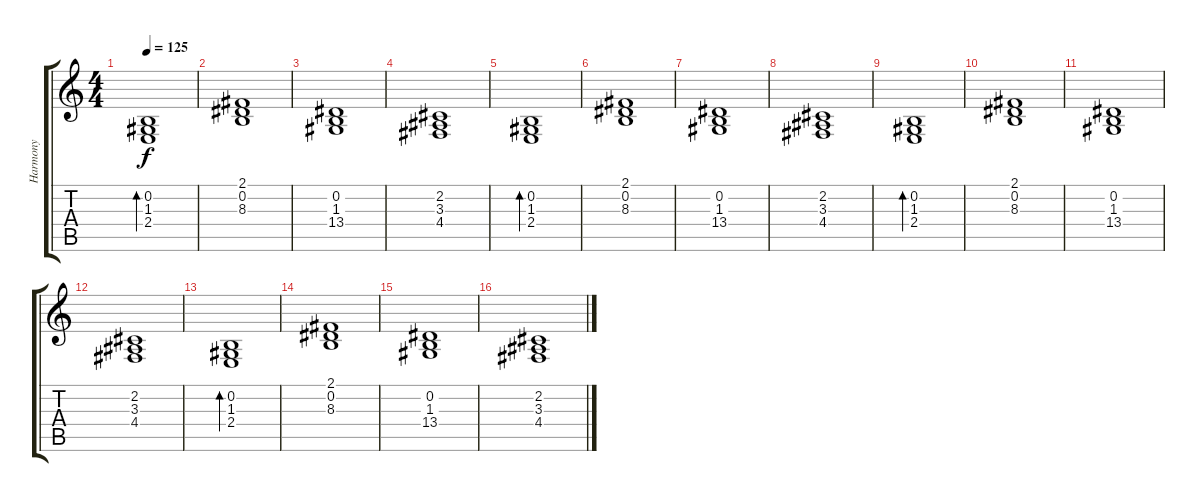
\track ("Harmony" "Harmony") {instrument pad3polysynth}
\staff {score tabs}
\tuning (E4 B3 G3 D3 A2 E2) {hide}
\ts (4 4)
\tempo 125
\clef g2
\ks c
(0.2 1.3 2.4).1{bd 480 dy f} |
(2.1 0.2 8.3).1 |
(0.2 1.3 13.4).1 |
(2.2 3.3 4.4).1 |
(0.2 1.3 2.4).1{bd 480} |
(2.1 0.2 8.3).1 |
(0.2 1.3 13.4).1 |
(2.2 3.3 4.4).1 |
(0.2 1.3 2.4).1{bd 480} |
(2.1 0.2 8.3).1 |
(0.2 1.3 13.4).1 |
(2.2 3.3 4.4).1 |
(0.2 1.3 2.4).1{bd 480} |
(2.1 0.2 8.3).1 |
(0.2 1.3 13.4).1 |
(2.2 3.3 4.4).1
